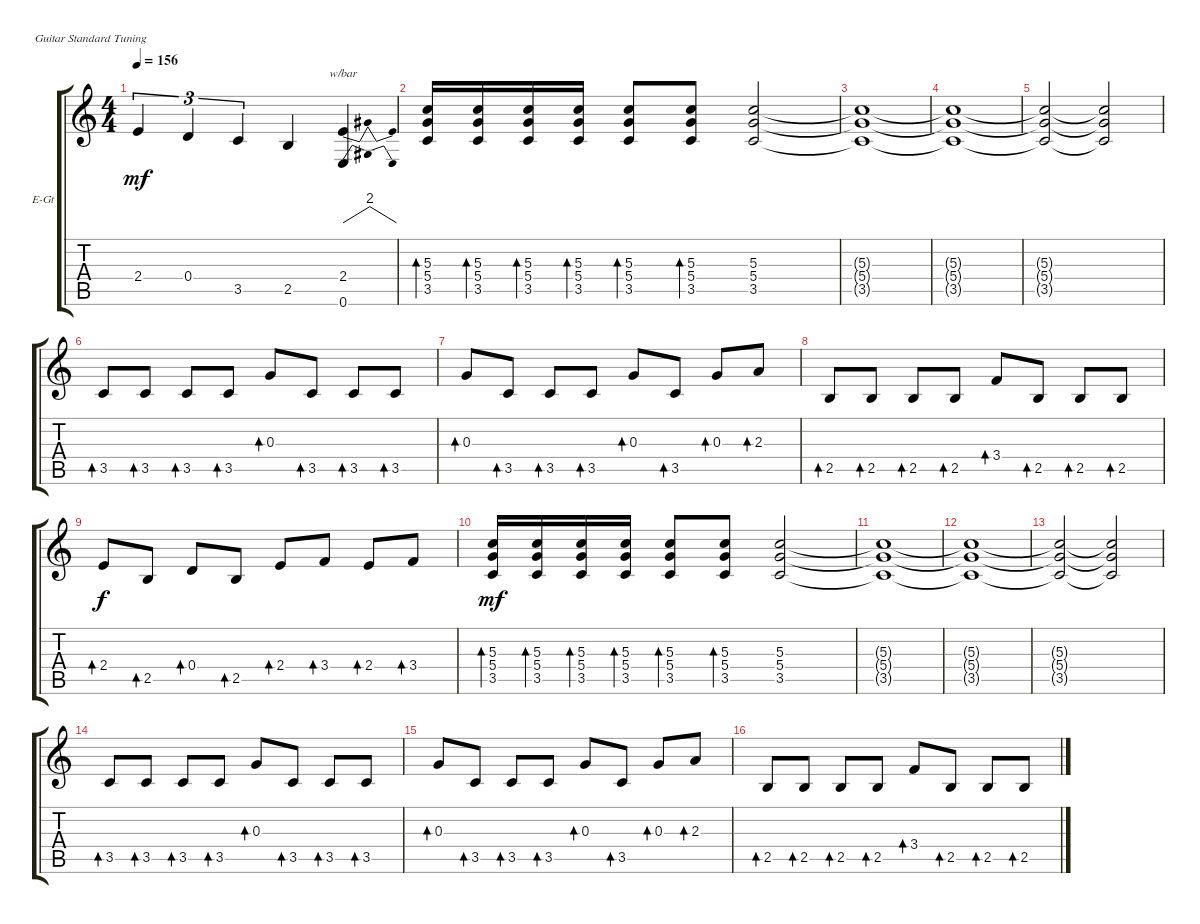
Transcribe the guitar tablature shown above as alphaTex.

\defaultSystemsLayout 4
\bracketExtendMode groupsimilarinstruments
\firstSystemTrackNameOrientation horizontal
\otherSystemsTrackNameOrientation horizontal
\track ("Electric Guitar" "E-Gt") {instrument overdrivenguitar}
\staff {score tabs}
\tuning (E4 B3 G3 D3 A2 E2)
\ts (4 4)
\tempo 156
\clef g2
\scale
0.333333
\ks c
2.4.4{tu (3 2) dy mf} 0.4.4{tu (3 2)} 3.5.4{tu (3 2)} 2.5.4 (0.6 2.4).4{tbe (dip default 0 0 14.399999999999999 8 15 8 30 0)} |
\scale
0.333333 (3.5 5.4 5.3).16{bd 30} (3.5 5.4 5.3).16{bd 30} (3.5 5.4 5.3).16{bd 30} (3.5 5.4 5.3).16{bd 30} (3.5 5.4 5.3).8{bd 30} (3.5 5.4 5.3).8{bd 30} (3.5 5.4 5.3).2 |
\scale
0.333333 (3.5{t} 5.4{t} 5.3{t}).1 |
\scale
0.333333 (3.5{t} 5.4{t} 5.3{t}).1 |
\scale
0.333333 (3.5{t} 5.4{t} 5.3{t}).2 (3.5{t} 5.4{t} 5.3{t}).2 |
\scale
0.333333 3.5.8{bd 30} 3.5.8{bd 30} 3.5.8{bd 30} 3.5.8{bd 30} 0.3.8{bd 30} 3.5.8{bd 30} 3.5.8{bd 30} 3.5.8{bd 30} |
\scale
0.333333 0.3.8{bd 30} 3.5.8{bd 30} 3.5.8{bd 30} 3.5.8{bd 30} 0.3.8{bd 30} 3.5.8{bd 30} 0.3.8{bd 30} 2.3.8{bd 30} |
\scale
0.333333 2.5.8{bd 30} 2.5.8{bd 30} 2.5.8{bd 30} 2.5.8{bd 30} 3.4.8{bd 30} 2.5.8{bd 30} 2.5.8{bd 30} 2.5.8{bd 30} |
\scale
0.333333 2.4.8{bd 30 dy f} 2.5.8{bd 30} 0.4.8{bd 30} 2.5.8{bd 30} 2.4.8{bd 30} 3.4.8{bd 30} 2.4.8{bd 30} 3.4.8{bd 30} |
\scale
0.333333 (3.5 5.4 5.3).16{bd 30 dy mf} (3.5 5.4 5.3).16{bd 30} (3.5 5.4 5.3).16{bd 30} (3.5 5.4 5.3).16{bd 30} (3.5 5.4 5.3).8{bd 30} (3.5 5.4 5.3).8{bd 30} (3.5 5.4 5.3).2 |
\scale
0.333333 (3.5{t} 5.4{t} 5.3{t}).1 |
\scale
0.333333 (3.5{t} 5.4{t} 5.3{t}).1 |
\scale
0.333333 (3.5{t} 5.4{t} 5.3{t}).2 (3.5{t} 5.4{t} 5.3{t}).2 |
\scale
0.333333 3.5.8{bd 30} 3.5.8{bd 30} 3.5.8{bd 30} 3.5.8{bd 30} 0.3.8{bd 30} 3.5.8{bd 30} 3.5.8{bd 30} 3.5.8{bd 30} |
\scale
0.333333 0.3.8{bd 30} 3.5.8{bd 30} 3.5.8{bd 30} 3.5.8{bd 30} 0.3.8{bd 30} 3.5.8{bd 30} 0.3.8{bd 30} 2.3.8{bd 30} |
\scale
0.333333 2.5.8{bd 30} 2.5.8{bd 30} 2.5.8{bd 30} 2.5.8{bd 30} 3.4.8{bd 30} 2.5.8{bd 30} 2.5.8{bd 30} 2.5.8{bd 30}
